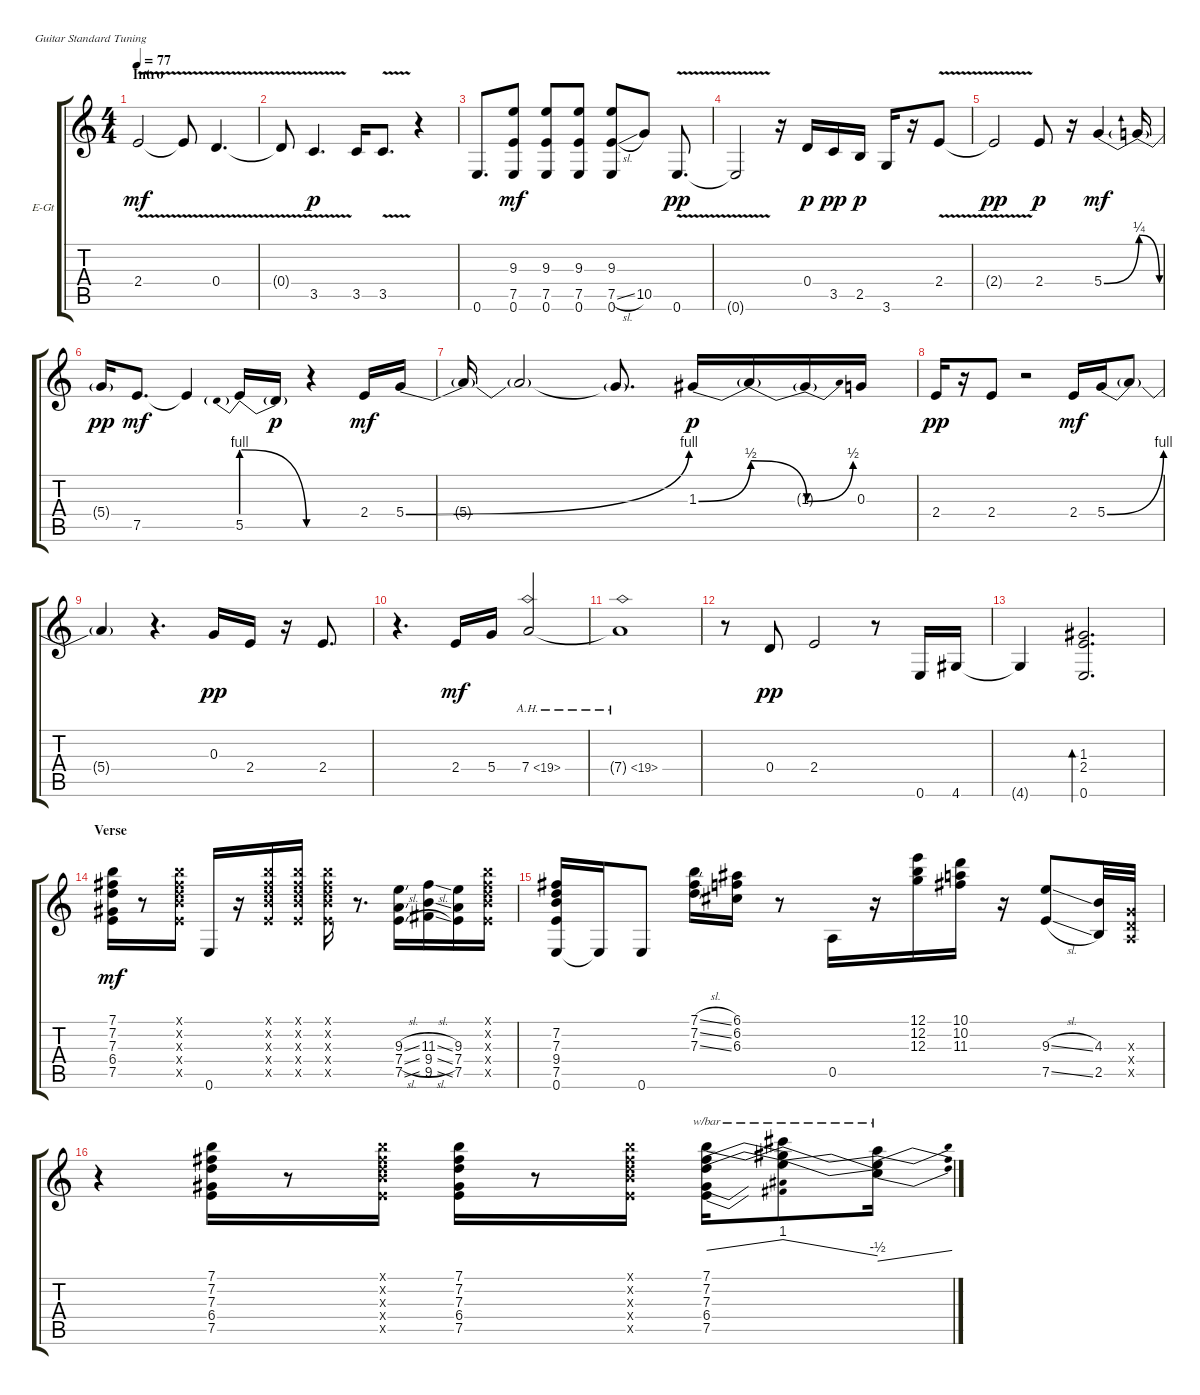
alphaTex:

\bracketExtendMode groupsimilarinstruments
\firstSystemTrackNameOrientation horizontal
\otherSystemsTrackNameOrientation horizontal
\track ("Lead Guitar" "E-Gt") {instrument electricguitarclean}
\staff {score tabs}
\tuning (E4 B3 G3 D3 A2 E2)
\ts (4 4)
\section ("" "Intro")
\tempo 77
\clef g2
\ks c
2.4{v}.2{dy mf instrument electricguitarclean} 2.4{t}.8 0.4{v}.4{d} |
0.4{t}.8 3.5{v}.4{d dy p} 3.5.16 3.5{v}.8{d} r.4 |
0.6.8{d} (0.6 7.5 9.3).8{dy mf} (0.6 7.5 9.3).8 (0.6 7.5 9.3).8 (0.6 7.5{sl} 9.3).8 10.5.8 0.6{v}.8{d dy pp} |
0.6{t}.2 r.16 0.4.16{dy p} 3.5.16{dy pp} 2.5.16{dy p} 3.6.16 r.16 2.4{v}.8 |
2.4{t}.2{dy pp} 2.4.8{dy p} r.16 5.4{be (bend 0 0 15 1)}.4{dy mf} 5.4{be (release 0 1 15 0) t}.16 |
5.4{t}.16{dy pp} 7.5.8{d dy mf} 7.5{t}.4 5.5{be (prebendrelease 0 4 15 0)}.16 5.5{t}.16{dy p} r.4 2.4.16{dy mf} 5.4{be (bend 0 0 15 4)}.16 |
5.4{t}.16 5.4{t}.2 5.4{t}.8{d} 1.3{be (bend 0 0 14.399999999999999 2)}.16{dy p} 1.3{be (release 0 2 15 0) t}.16 1.3{be (bend 0 0 14.399999999999999 2) t}.16 0.3.16 |
2.4.16{dy pp} r.16 2.4.8 r.2 2.4.16{dy mf} 5.4{be (bend 0 0 15 4)}.16 5.4{t}.8 |
5.4{t}.4 r.4{d} 0.3.16{dy pp} 2.4.16 r.16 2.4.8{d} |
r.4{d} 2.4.16{dy mf} 5.4.16 7.4{ah 12}.2 |
7.4{ah 12 t}.1 |
r.8 0.4.8{dy pp} 2.4.2 r.8 0.6.16 4.6.16 |
4.6{t}.4 (0.6 2.4 1.3).2{d bd 237} |
\section ("" "Verse")
(6.4 7.3 7.2 7.1 7.5).16{dy mf} r.8 (0.2{x} 2.4{x} 7.1{x} 11.3{x} 17.5{x}).16 0.6.16 r.16 (3.2{x} 2.1{x} 16.3{x} 7.5{x} 9.4{x}).16 (7.3{x} 7.2{x} 7.1{x} 7.5{x} 9.4{x}).16 (7.3{x} 7.2{x} 7.1{x} 7.5{x} 9.4{x}).16 r.8{d} (7.4{sl} 9.3{sl} 7.5{sl}).16 (9.4{sl} 9.5{sl} 11.3{sl}).16 (9.3 7.4 7.5).16 (3.2{x} 2.1{x} 16.3{x} 7.5{x} 9.4{x}).16 |
(9.4 7.5 7.2 7.3 0.6).16 0.6{t}.16 0.6.8 (7.1{sl} 7.2{sl} 7.3{sl}).16 (6.1 6.2 6.3).16 r.8 0.5.16 r.16 (12.1 12.2 12.3).16 (10.1 10.2 11.3).16 r.16 (9.3{sl} 7.5{sl}).8 (2.5 4.3).32 (0.3{x} 0.4{x} 0.5{x}).32 |
r.4 (7.2 7.1 7.3 7.5 6.4).16 r.8 (0.2{x} 2.4{x} 7.1{x} 11.3{x} 17.5{x}).16 (7.2 7.5 7.1 7.3 6.4).16 r.8 (0.2{x} 2.4{x} 7.1{x} 11.3{x} 17.5{x}).16 (7.3 7.2 7.1 7.5 6.4).16{tbe (dive default 0 0 47.4 4)} (7.3{t} 7.2{t} 7.1{t}).8{tbe (dive default 0 4 44.4 -2)} (7.2{t} 7.3{t} 7.1{t}).16{tbe (dive default 0.6 -4 27 0)}
